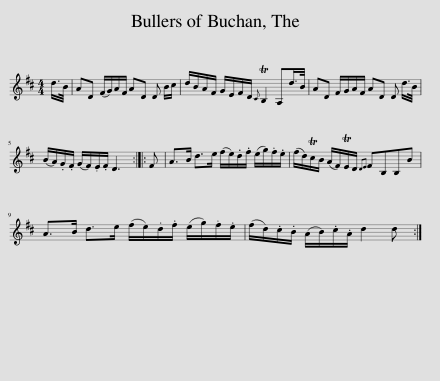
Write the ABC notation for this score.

X:1
L:1/8
M:4/4
I:linebreak $
K:D
V:1 treble
V:1
 d/>B/ | AD (F/G/)A/F/ AD D B/c/ | d/B/A/F/ G/E/F/D/{C} TB,2 A,d/>B/ | AD F/G/A/F/ AD D d/>B/ |$ (B/A/).G/.F/ (G/F/).E/.F/ D3 :: %5
 F | A>B d>e (f/e/).d/.f/ (e/g/).f/.e/ | (f/d/)Tc/B/ (A/F/)TE/D/{DE} FB,B,B |$ A>B d>e (f/e/).d/.f/ (e/g/).f/.e/ | (f/d/).c/.B/ (A/B/).c/.A/ d2 d :| %10
